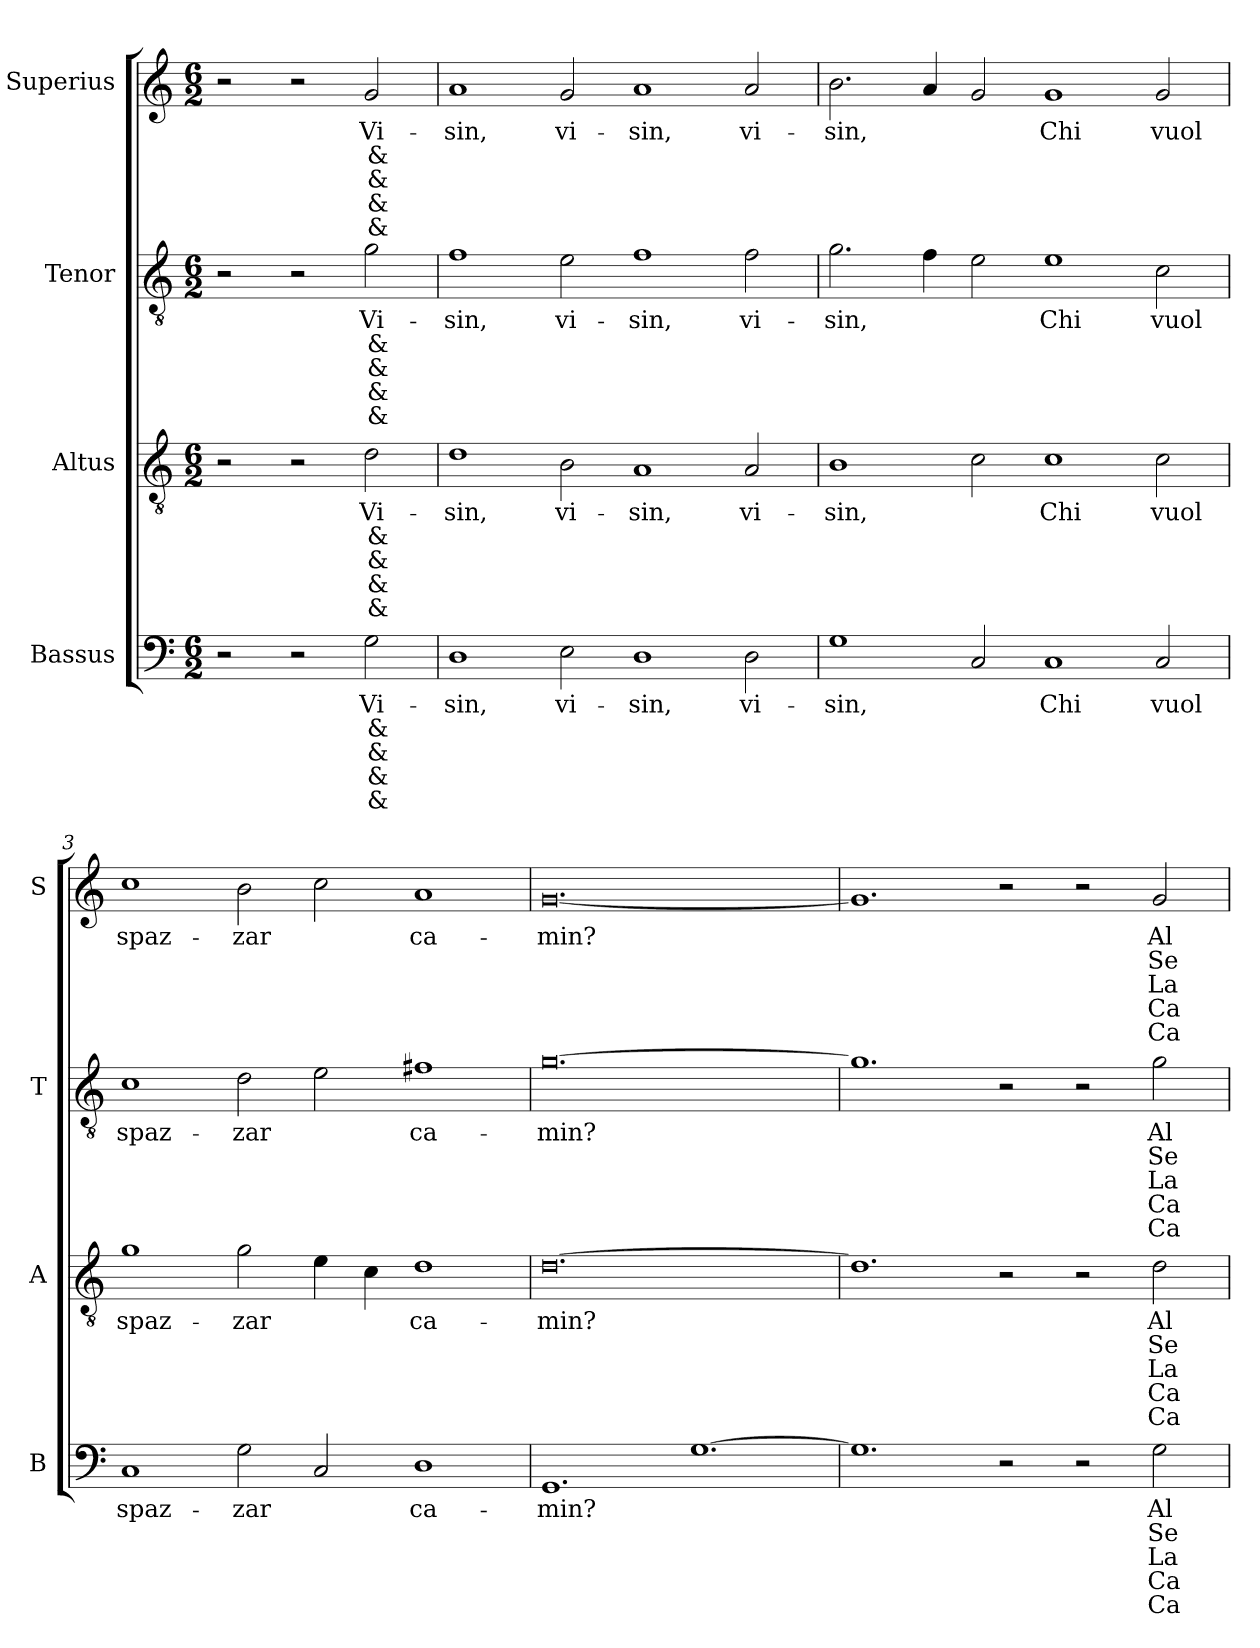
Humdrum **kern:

**kern	**text	**text	**text	**text	**text	**kern	**text	**text	**text	**text	**text	**kern	**text	**text	**text	**text	**text	**kern	**text	**text	**text	**text	**text
*part4	*part4	*part4	*part4	*part4	*part4	*part3	*part3	*part3	*part3	*part3	*part3	*part2	*part2	*part2	*part2	*part2	*part2	*part1	*part1	*part1	*part1	*part1	*part1
*staff4	*staff4	*staff4	*staff4	*staff4	*staff4	*staff3	*staff3	*staff3	*staff3	*staff3	*staff3	*staff2	*staff2	*staff2	*staff2	*staff2	*staff2	*staff1	*staff1	*staff1	*staff1	*staff1	*staff1
*I"Bassus	*	*	*	*	*	*I"Altus	*	*	*	*	*	*I"Tenor	*	*	*	*	*	*I"Superius	*	*	*	*	*
*I'B	*	*	*	*	*	*I'A	*	*	*	*	*	*I'T	*	*	*	*	*	*I'S	*	*	*	*	*
*clefF4	*	*	*	*	*	*clefGv2	*	*	*	*	*	*clefGv2	*	*	*	*	*	*clefG2	*	*	*	*	*
*k[]	*	*	*	*	*	*k[]	*	*	*	*	*	*k[]	*	*	*	*	*	*k[]	*	*	*	*	*
*M6/2	*	*	*	*	*	*M6/2	*	*	*	*	*	*M6/2	*	*	*	*	*	*M6/2	*	*	*	*	*
=	=	=	=	=	=	=	=	=	=	=	=	=	=	=	=	=	=	=	=	=	=	=	=
2r	.	.	.	.	.	2r	.	.	.	.	.	2r	.	.	.	.	.	2r	.	.	.	.	.
2r	.	.	.	.	.	2r	.	.	.	.	.	2r	.	.	.	.	.	2r	.	.	.	.	.
2G	Vi-	&	&	&	&	2d	Vi-	&	&	&	&	2g	Vi-	&	&	&	&	2g	Vi-	&	&	&	&
=1	=1	=1	=1	=1	=1	=1	=1	=1	=1	=1	=1	=1	=1	=1	=1	=1	=1	=1	=1	=1	=1	=1	=1
1D	-sin,	.	.	.	.	1d	-sin,	.	.	.	.	1f	-sin,	.	.	.	.	1a	-sin,	.	.	.	.
2E	vi-	.	.	.	.	2B	vi-	.	.	.	.	2e	vi-	.	.	.	.	2g	vi-	.	.	.	.
1D	-sin,	.	.	.	.	1A	-sin,	.	.	.	.	1f	-sin,	.	.	.	.	1a	-sin,	.	.	.	.
2D	vi-	.	.	.	.	2A	vi-	.	.	.	.	2f	vi-	.	.	.	.	2a	vi-	.	.	.	.
=2	=2	=2	=2	=2	=2	=2	=2	=2	=2	=2	=2	=2	=2	=2	=2	=2	=2	=2	=2	=2	=2	=2	=2
1G	-sin,	.	.	.	.	1B	-sin,	.	.	.	.	2.g	-sin,	.	.	.	.	2.b	-sin,	.	.	.	.
.	.	.	.	.	.	.	.	.	.	.	.	4f	.	.	.	.	.	4a	.	.	.	.	.
2C	.	.	.	.	.	2c	.	.	.	.	.	2e	.	.	.	.	.	2g	.	.	.	.	.
1C	Chi	.	.	.	.	1c	Chi	.	.	.	.	1e	Chi	.	.	.	.	1g	Chi	.	.	.	.
2C	vuol	.	.	.	.	2c	vuol	.	.	.	.	2c	vuol	.	.	.	.	2g	vuol	.	.	.	.
=3	=3	=3	=3	=3	=3	=3	=3	=3	=3	=3	=3	=3	=3	=3	=3	=3	=3	=3	=3	=3	=3	=3	=3
1C	spaz-	.	.	.	.	1g	spaz-	.	.	.	.	1c	spaz-	.	.	.	.	1cc	spaz-	.	.	.	.
2G	-zar	.	.	.	.	2g	-zar	.	.	.	.	2d	-zar	.	.	.	.	2b	-zar	.	.	.	.
2C	.	.	.	.	.	4e	.	.	.	.	.	2e	.	.	.	.	.	2cc	.	.	.	.	.
.	.	.	.	.	.	4c	.	.	.	.	.	.	.	.	.	.	.	.	.	.	.	.	.
1D	ca-	.	.	.	.	1d	ca-	.	.	.	.	1f#X	ca-	.	.	.	.	1a	ca-	.	.	.	.
=4	=4	=4	=4	=4	=4	=4	=4	=4	=4	=4	=4	=4	=4	=4	=4	=4	=4	=4	=4	=4	=4	=4	=4
1.GG	-min?	.	.	.	.	[0.d	-min?	.	.	.	.	[0.g	-min?	.	.	.	.	[0.g	-min?	.	.	.	.
[1.G	.	.	.	.	.	.	.	.	.	.	.	.	.	.	.	.	.	.	.	.	.	.	.
=5	=5	=5	=5	=5	=5	=5	=5	=5	=5	=5	=5	=5	=5	=5	=5	=5	=5	=5	=5	=5	=5	=5	=5
1.G]	.	.	.	.	.	1.d]	.	.	.	.	.	1.g]	.	.	.	.	.	1.g]	.	.	.	.	.
2r	.	.	.	.	.	2r	.	.	.	.	.	2r	.	.	.	.	.	2r	.	.	.	.	.
2r	.	.	.	.	.	2r	.	.	.	.	.	2r	.	.	.	.	.	2r	.	.	.	.	.
2G	Al-	Se	La	Ca-	Ca-	2d	Al-	Se	La	Ca-	Ca-	2g	Al-	Se	La	Ca-	Ca-	2g	Al-	Se	La	Ca-	Ca-
=	=	=	=	=	=	=	=	=	=	=	=	=	=	=	=	=	=	=	=	=	=	=	=
*-	*-	*-	*-	*-	*-	*-	*-	*-	*-	*-	*-	*-	*-	*-	*-	*-	*-	*-	*-	*-	*-	*-	*-
